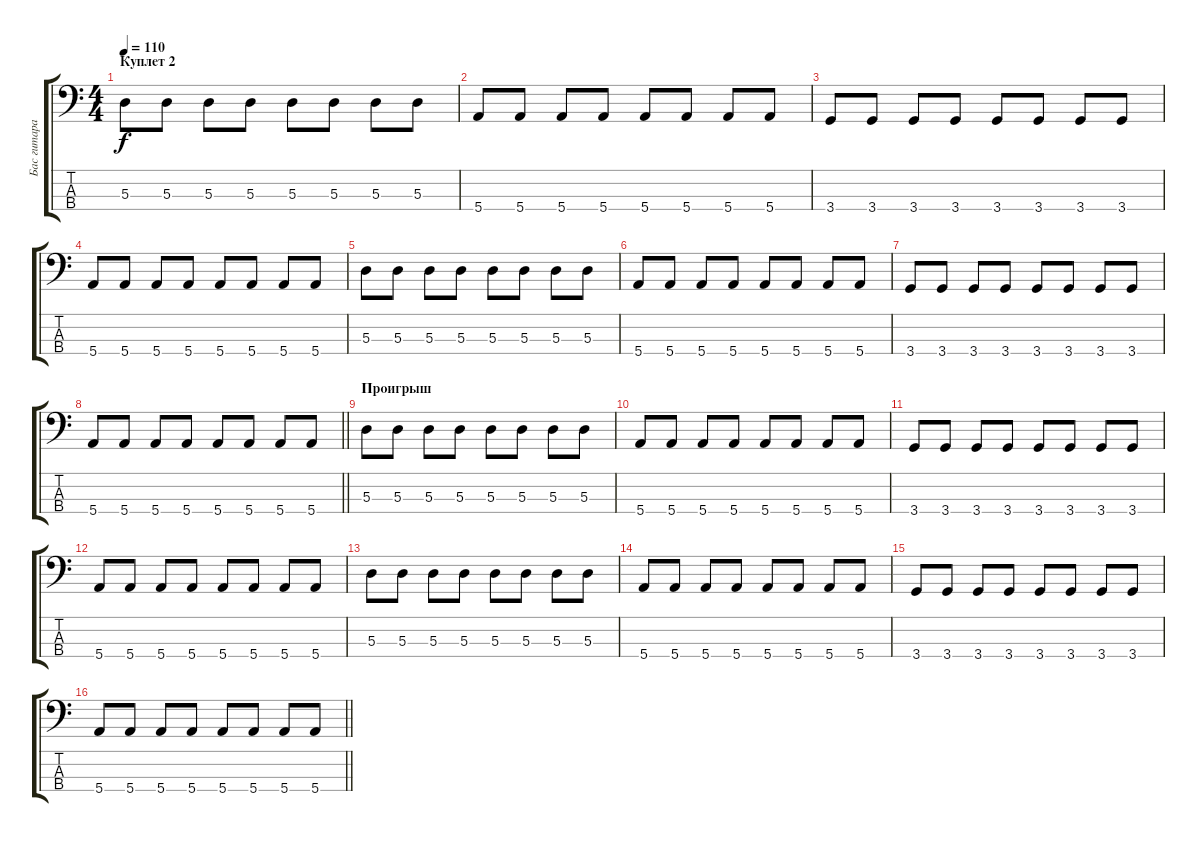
\track ("Бас гитара" "Бас гитара") {instrument electricbasspick}
\staff {score tabs}
\tuning (G2 D2 A1 E1) {hide}
\ts (4 4)
\section ("" "Куплет 2")
\tempo 110
\clef f4
\ks c
5.3.8{dy f} 5.3.8 5.3.8 5.3.8 5.3.8 5.3.8 5.3.8 5.3.8 |
5.4.8 5.4.8 5.4.8 5.4.8 5.4.8 5.4.8 5.4.8 5.4.8 |
3.4.8 3.4.8 3.4.8 3.4.8 3.4.8 3.4.8 3.4.8 3.4.8 |
5.4.8 5.4.8 5.4.8 5.4.8 5.4.8 5.4.8 5.4.8 5.4.8 |
5.3.8 5.3.8 5.3.8 5.3.8 5.3.8 5.3.8 5.3.8 5.3.8 |
5.4.8 5.4.8 5.4.8 5.4.8 5.4.8 5.4.8 5.4.8 5.4.8 |
3.4.8 3.4.8 3.4.8 3.4.8 3.4.8 3.4.8 3.4.8 3.4.8 |
\barLineRight lightlight
5.4.8 5.4.8 5.4.8 5.4.8 5.4.8 5.4.8 5.4.8 5.4.8 |
\section ("" "Проигрыш")
5.3.8 5.3.8 5.3.8 5.3.8 5.3.8 5.3.8 5.3.8 5.3.8 |
5.4.8 5.4.8 5.4.8 5.4.8 5.4.8 5.4.8 5.4.8 5.4.8 |
3.4.8 3.4.8 3.4.8 3.4.8 3.4.8 3.4.8 3.4.8 3.4.8 |
5.4.8 5.4.8 5.4.8 5.4.8 5.4.8 5.4.8 5.4.8 5.4.8 |
5.3.8 5.3.8 5.3.8 5.3.8 5.3.8 5.3.8 5.3.8 5.3.8 |
5.4.8 5.4.8 5.4.8 5.4.8 5.4.8 5.4.8 5.4.8 5.4.8 |
3.4.8 3.4.8 3.4.8 3.4.8 3.4.8 3.4.8 3.4.8 3.4.8 |
\barLineRight lightlight
5.4.8 5.4.8 5.4.8 5.4.8 5.4.8 5.4.8 5.4.8 5.4.8
